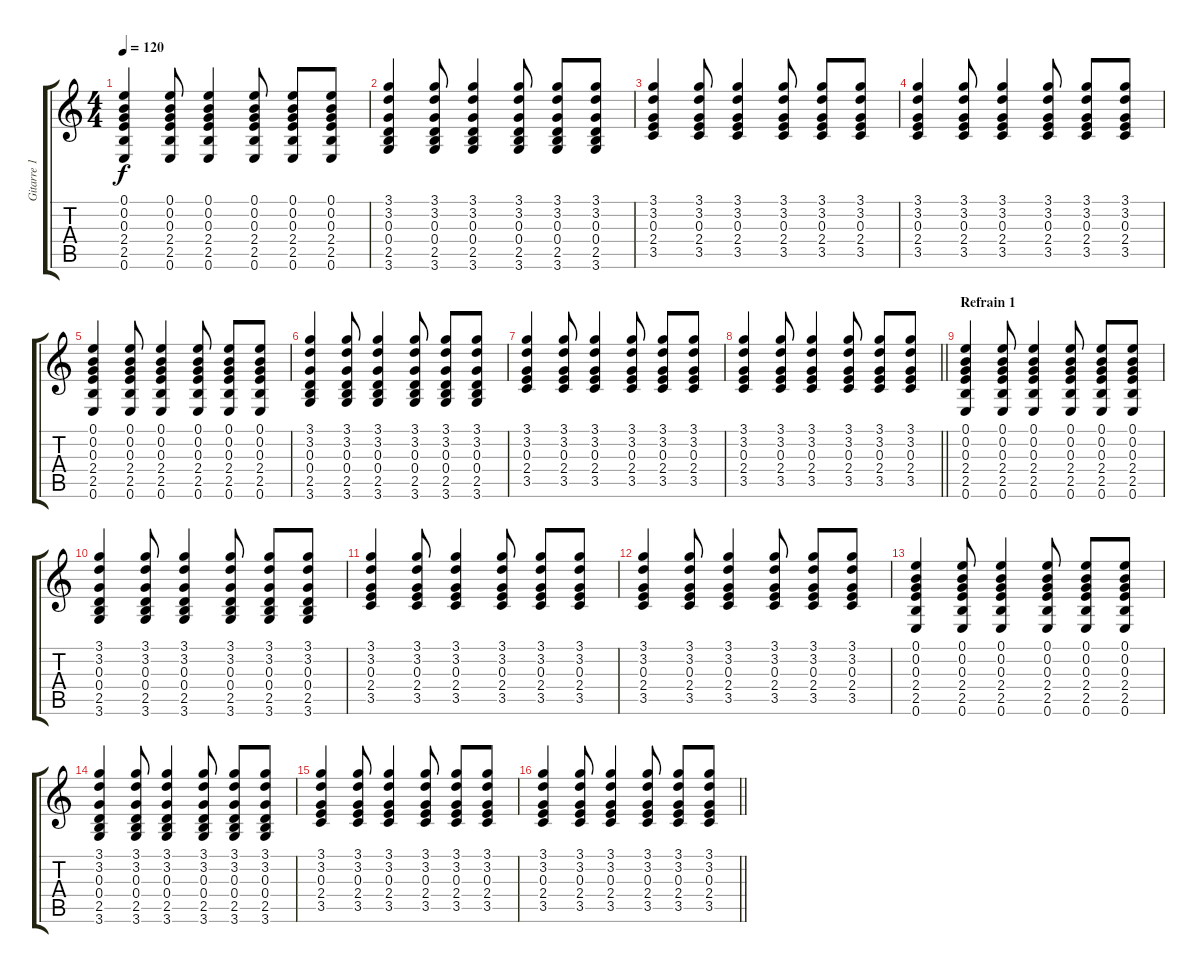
\track ("Gitarre 1" "Gitarre 1") {instrument acousticguitarsteel}
\staff {score tabs}
\tuning (E4 B3 G3 D3 A2 E2) {hide}
\ts (4 4)
\tempo 120
\clef g2
\ks c
(0.1 0.2 0.3 2.4 2.5 0.6).4{dy f} (0.1 0.2 0.3 2.4 2.5 0.6).8 (0.1 0.2 0.3 2.4 2.5 0.6).4 (0.1 0.2 0.3 2.4 2.5 0.6).8 (0.1 0.2 0.3 2.4 2.5 0.6).8 (0.1 0.2 0.3 2.4 2.5 0.6).8 |
(3.1 3.2 0.3 0.4 2.5 3.6).4 (3.1 3.2 0.3 0.4 2.5 3.6).8 (3.1 3.2 0.3 0.4 2.5 3.6).4 (3.1 3.2 0.3 0.4 2.5 3.6).8 (3.1 3.2 0.3 0.4 2.5 3.6).8 (3.1 3.2 0.3 0.4 2.5 3.6).8 |
(3.1 3.2 0.3 2.4 3.5).4 (3.1 3.2 0.3 2.4 3.5).8 (3.1 3.2 0.3 2.4 3.5).4 (3.1 3.2 0.3 2.4 3.5).8 (3.1 3.2 0.3 2.4 3.5).8 (3.1 3.2 0.3 2.4 3.5).8 |
(3.1 3.2 0.3 2.4 3.5).4 (3.1 3.2 0.3 2.4 3.5).8 (3.1 3.2 0.3 2.4 3.5).4 (3.1 3.2 0.3 2.4 3.5).8 (3.1 3.2 0.3 2.4 3.5).8 (3.1 3.2 0.3 2.4 3.5).8 |
(0.1 0.2 0.3 2.4 2.5 0.6).4 (0.1 0.2 0.3 2.4 2.5 0.6).8 (0.1 0.2 0.3 2.4 2.5 0.6).4 (0.1 0.2 0.3 2.4 2.5 0.6).8 (0.1 0.2 0.3 2.4 2.5 0.6).8 (0.1 0.2 0.3 2.4 2.5 0.6).8 |
(3.1 3.2 0.3 0.4 2.5 3.6).4 (3.1 3.2 0.3 0.4 2.5 3.6).8 (3.1 3.2 0.3 0.4 2.5 3.6).4 (3.1 3.2 0.3 0.4 2.5 3.6).8 (3.1 3.2 0.3 0.4 2.5 3.6).8 (3.1 3.2 0.3 0.4 2.5 3.6).8 |
(3.1 3.2 0.3 2.4 3.5).4 (3.1 3.2 0.3 2.4 3.5).8 (3.1 3.2 0.3 2.4 3.5).4 (3.1 3.2 0.3 2.4 3.5).8 (3.1 3.2 0.3 2.4 3.5).8 (3.1 3.2 0.3 2.4 3.5).8 |
\barLineRight lightlight
(3.1 3.2 0.3 2.4 3.5).4 (3.1 3.2 0.3 2.4 3.5).8 (3.1 3.2 0.3 2.4 3.5).4 (3.1 3.2 0.3 2.4 3.5).8 (3.1 3.2 0.3 2.4 3.5).8 (3.1 3.2 0.3 2.4 3.5).8 |
\section ("" "Refrain 1")
(0.1 0.2 0.3 2.4 2.5 0.6).4 (0.1 0.2 0.3 2.4 2.5 0.6).8 (0.1 0.2 0.3 2.4 2.5 0.6).4 (0.1 0.2 0.3 2.4 2.5 0.6).8 (0.1 0.2 0.3 2.4 2.5 0.6).8 (0.1 0.2 0.3 2.4 2.5 0.6).8 |
(3.1 3.2 0.3 0.4 2.5 3.6).4 (3.1 3.2 0.3 0.4 2.5 3.6).8 (3.1 3.2 0.3 0.4 2.5 3.6).4 (3.1 3.2 0.3 0.4 2.5 3.6).8 (3.1 3.2 0.3 0.4 2.5 3.6).8 (3.1 3.2 0.3 0.4 2.5 3.6).8 |
(3.1 3.2 0.3 2.4 3.5).4 (3.1 3.2 0.3 2.4 3.5).8 (3.1 3.2 0.3 2.4 3.5).4 (3.1 3.2 0.3 2.4 3.5).8 (3.1 3.2 0.3 2.4 3.5).8 (3.1 3.2 0.3 2.4 3.5).8 |
(3.1 3.2 0.3 2.4 3.5).4 (3.1 3.2 0.3 2.4 3.5).8 (3.1 3.2 0.3 2.4 3.5).4 (3.1 3.2 0.3 2.4 3.5).8 (3.1 3.2 0.3 2.4 3.5).8 (3.1 3.2 0.3 2.4 3.5).8 |
(0.1 0.2 0.3 2.4 2.5 0.6).4 (0.1 0.2 0.3 2.4 2.5 0.6).8 (0.1 0.2 0.3 2.4 2.5 0.6).4 (0.1 0.2 0.3 2.4 2.5 0.6).8 (0.1 0.2 0.3 2.4 2.5 0.6).8 (0.1 0.2 0.3 2.4 2.5 0.6).8 |
(3.1 3.2 0.3 0.4 2.5 3.6).4 (3.1 3.2 0.3 0.4 2.5 3.6).8 (3.1 3.2 0.3 0.4 2.5 3.6).4 (3.1 3.2 0.3 0.4 2.5 3.6).8 (3.1 3.2 0.3 0.4 2.5 3.6).8 (3.1 3.2 0.3 0.4 2.5 3.6).8 |
(3.1 3.2 0.3 2.4 3.5).4 (3.1 3.2 0.3 2.4 3.5).8 (3.1 3.2 0.3 2.4 3.5).4 (3.1 3.2 0.3 2.4 3.5).8 (3.1 3.2 0.3 2.4 3.5).8 (3.1 3.2 0.3 2.4 3.5).8 |
\barLineRight lightlight
(3.1 3.2 0.3 2.4 3.5).4 (3.1 3.2 0.3 2.4 3.5).8 (3.1 3.2 0.3 2.4 3.5).4 (3.1 3.2 0.3 2.4 3.5).8 (3.1 3.2 0.3 2.4 3.5).8 (3.1 3.2 0.3 2.4 3.5).8
